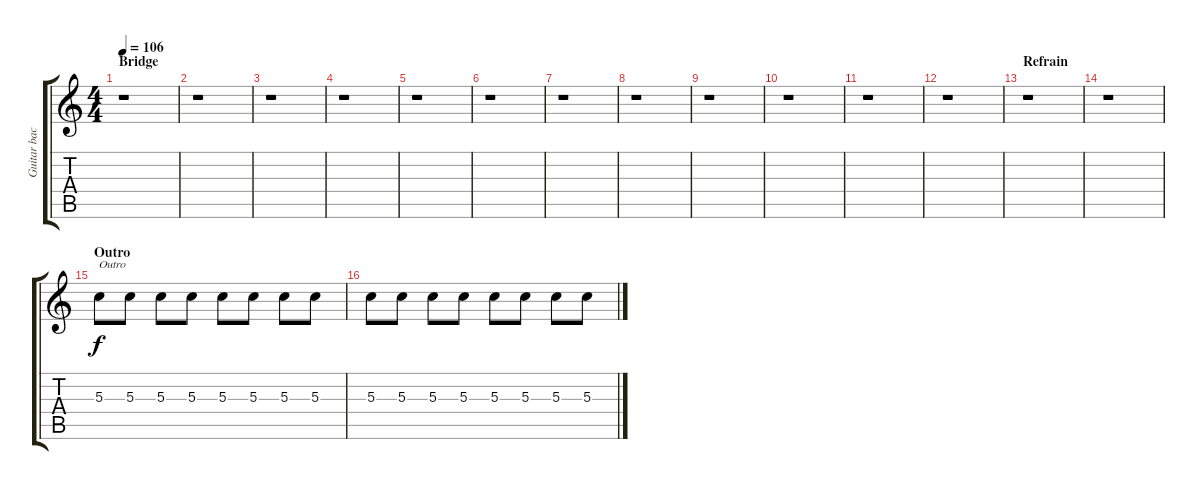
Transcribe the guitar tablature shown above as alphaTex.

\track ("Guitar background" "Guitar bac") {instrument electricguitarjazz}
\staff {score tabs}
\tuning (E4 B3 G3 D3 A2 E2) {hide}
\ts (4 4)
\section ("" "Bridge")
\tempo 106
\clef g2
\ks c
r.1{dy f} |
r.1 |
r.1 |
r.1 |
r.1 |
r.1 |
r.1 |
r.1 |
r.1 |
r.1 |
r.1 |
r.1 |
\section ("" "Refrain")
r.1 |
r.1 |
\section ("" "Outro")
5.3.8{txt "Outro"} 5.3.8 5.3.8 5.3.8 5.3.8 5.3.8 5.3.8 5.3.8 |
5.3.8 5.3.8 5.3.8 5.3.8 5.3.8 5.3.8 5.3.8 5.3.8
